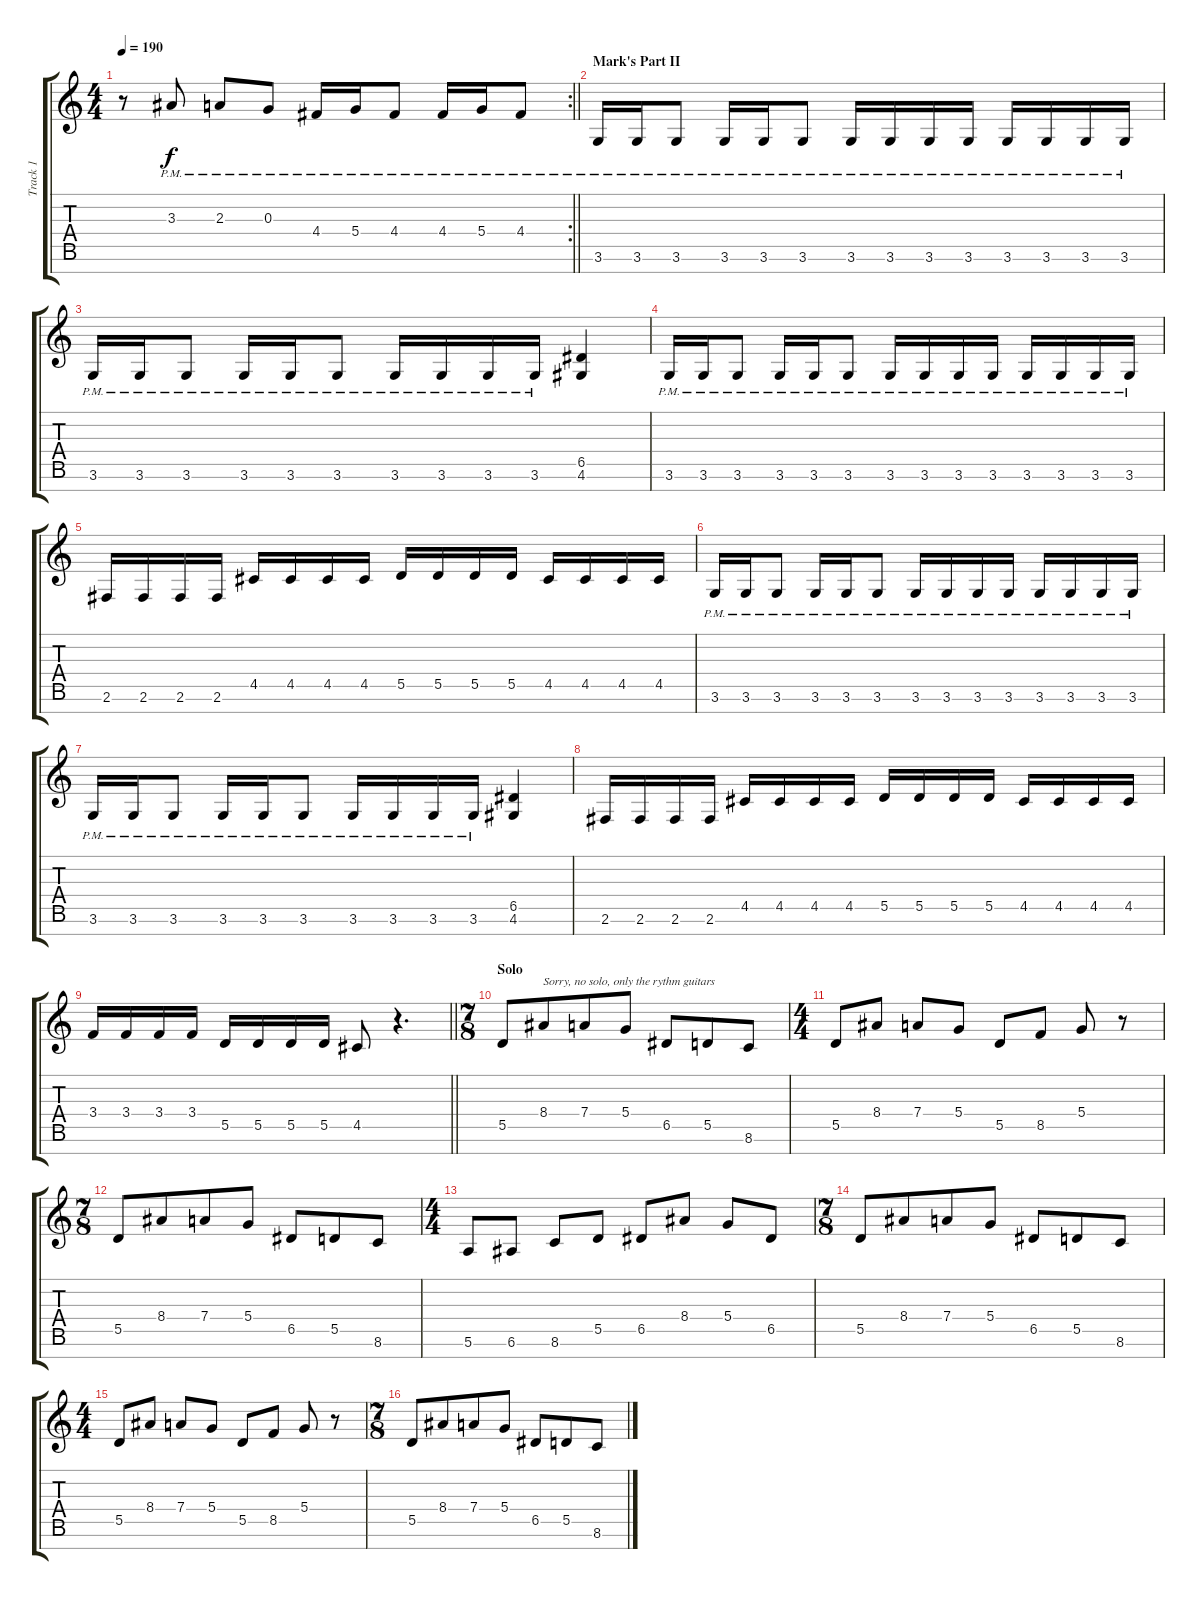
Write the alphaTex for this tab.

\track ("Track 1" "Track 1") {instrument distortionguitar}
\staff {score tabs}
\tuning (E4 B3 G3 D3 A2 E2 B1) {hide}
\rc 2
\ts (4 4)
\tempo 190
\clef g2
\barLineRight lightlight
\ks c
r.8{dy f} 3.3{pm}.8 2.3{pm}.8 0.3{pm}.8 4.4{pm}.16 5.4{pm}.16 4.4{pm}.8 4.4{pm}.16 5.4{pm}.16 4.4{pm}.8 |
\section ("" "Mark's Part II")
3.6{pm}.16 3.6{pm}.16 3.6{pm}.8 3.6{pm}.16 3.6{pm}.16 3.6{pm}.8 3.6{pm}.16 3.6{pm}.16 3.6{pm}.16 3.6{pm}.16 3.6{pm}.16 3.6{pm}.16 3.6{pm}.16 3.6{pm}.16 |
3.6{pm}.16 3.6{pm}.16 3.6{pm}.8 3.6{pm}.16 3.6{pm}.16 3.6{pm}.8 3.6{pm}.16 3.6{pm}.16 3.6{pm}.16 3.6{pm}.16 (6.5 4.6).4 |
3.6{pm}.16 3.6{pm}.16 3.6{pm}.8 3.6{pm}.16 3.6{pm}.16 3.6{pm}.8 3.6{pm}.16 3.6{pm}.16 3.6{pm}.16 3.6{pm}.16 3.6{pm}.16 3.6{pm}.16 3.6{pm}.16 3.6{pm}.16 |
2.6.16 2.6.16 2.6.16 2.6.16 4.5.16 4.5.16 4.5.16 4.5.16 5.5.16 5.5.16 5.5.16 5.5.16 4.5.16 4.5.16 4.5.16 4.5.16 |
3.6{pm}.16 3.6{pm}.16 3.6{pm}.8 3.6{pm}.16 3.6{pm}.16 3.6{pm}.8 3.6{pm}.16 3.6{pm}.16 3.6{pm}.16 3.6{pm}.16 3.6{pm}.16 3.6{pm}.16 3.6{pm}.16 3.6{pm}.16 |
3.6{pm}.16 3.6{pm}.16 3.6{pm}.8 3.6{pm}.16 3.6{pm}.16 3.6{pm}.8 3.6{pm}.16 3.6{pm}.16 3.6{pm}.16 3.6{pm}.16 (6.5 4.6).4 |
2.6.16 2.6.16 2.6.16 2.6.16 4.5.16 4.5.16 4.5.16 4.5.16 5.5.16 5.5.16 5.5.16 5.5.16 4.5.16 4.5.16 4.5.16 4.5.16 |
\barLineRight lightlight
3.4.16 3.4.16 3.4.16 3.4.16 5.5.16 5.5.16 5.5.16 5.5.16 4.5.8 r.4{d} |
\ts (7 8)
\section ("" "Solo")
5.5.8 8.4.8{txt "Sorry, no solo, only the rythm guitars"} 7.4.8 5.4.8 6.5.8 5.5.8 8.6.8 |
\ts (4 4)
5.5.8 8.4.8 7.4.8 5.4.8 5.5.8 8.5.8 5.4.8 r.8 |
\ts (7 8)
5.5.8 8.4.8 7.4.8 5.4.8 6.5.8 5.5.8 8.6.8 |
\ts (4 4)
5.6.8 6.6.8 8.6.8 5.5.8 6.5.8 8.4.8 5.4.8 6.5.8 |
\ts (7 8)
5.5.8 8.4.8 7.4.8 5.4.8 6.5.8 5.5.8 8.6.8 |
\ts (4 4)
5.5.8 8.4.8 7.4.8 5.4.8 5.5.8 8.5.8 5.4.8 r.8 |
\ts (7 8)
5.5.8 8.4.8 7.4.8 5.4.8 6.5.8 5.5.8 8.6.8
